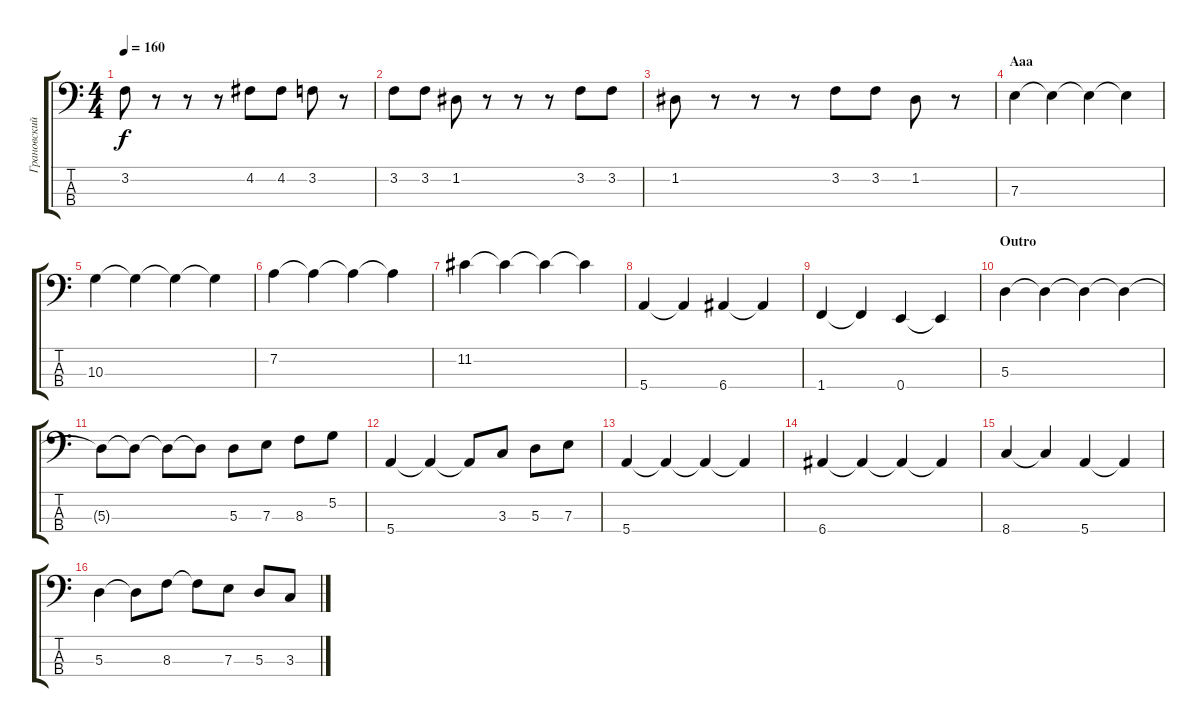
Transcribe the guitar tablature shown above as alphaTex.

\track ("Грановский (Bass)" "Грановский") {instrument electricbassfinger}
\staff {score tabs}
\tuning (G2 D2 A1 E1) {hide}
\ts (4 4)
\tempo 160
\clef f4
\ks c
3.2.8{dy f} r.8 r.8 r.8 4.2.8 4.2.8 3.2.8 r.8 |
3.2.8 3.2.8 1.2.8 r.8 r.8 r.8 3.2.8 3.2.8 |
1.2.8 r.8 r.8 r.8 3.2.8 3.2.8 1.2.8 r.8 |
\section ("" "Aaa")
7.3.4 7.3{t}.4 7.3{t}.4 7.3{t}.4 |
10.3.4 10.3{t}.4 10.3{t}.4 10.3{t}.4 |
7.2.4 7.2{t}.4 7.2{t}.4 7.2{t}.4 |
11.2.4 11.2{t}.4 11.2{t}.4 11.2{t}.4 |
5.4.4 5.4{t}.4 6.4.4 6.4{t}.4 |
1.4.4 1.4{t}.4 0.4.4 0.4{t}.4 |
\section ("" "Outro")
5.3.4 5.3{t}.4 5.3{t}.4 5.3{t}.4 |
5.3{t}.8 5.3{t}.8 5.3{t}.8 5.3{t}.8 5.3.8 7.3.8 8.3.8 5.2.8 |
5.4.4 5.4{t}.4 5.4{t}.8 3.3.8 5.3.8 7.3.8 |
5.4.4 5.4{t}.4 5.4{t}.4 5.4{t}.4 |
6.4.4 6.4{t}.4 6.4{t}.4 6.4{t}.4 |
8.4.4 8.4{t}.4 5.4.4 5.4{t}.4 |
5.3.4 5.3{t}.8 8.3.8 8.3{t}.8 7.3.8 5.3.8 3.3.8
